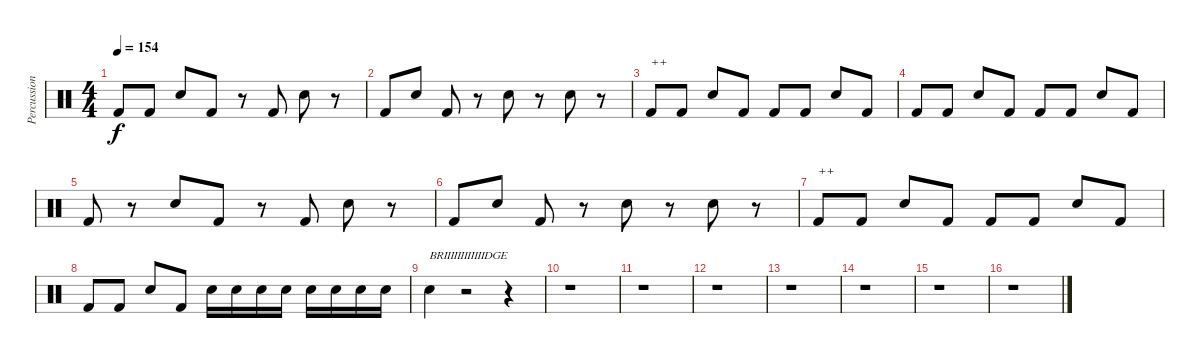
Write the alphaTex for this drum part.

\track ("Percussions" "Percussion") {instrument percussion}
\staff {score}
\articulation defaults
\ts (4 4)
\tempo 154
\clef neutral
\ks c "Kick (hit) 2".8{dy f} "Kick (hit) 2".8 "Snare (hit) 2".8 "Kick (hit) 2".8
r.8 "Kick (hit) 2".8 "Snare (hit) 2".8 r.8 |
"Kick (hit) 2".8 "Snare (hit) 2".8 "Kick (hit) 2".8 r.8 "Snare (hit) 2".8 r.8 "Snare (hit) 2".8 r.8 |
"Kick (hit) 2".8{txt "++"} "Kick (hit) 2".8 "Snare (hit) 2".8 "Kick (hit) 2".8 "Kick (hit) 2".8 "Kick (hit) 2".8 "Snare (hit) 2".8 "Kick (hit) 2".8 |
"Kick (hit) 2".8 "Kick (hit) 2".8 "Snare (hit) 2".8 "Kick (hit) 2".8 "Kick (hit) 2".8 "Kick (hit) 2".8 "Snare (hit) 2".8 "Kick (hit) 2".8 |
"Kick (hit) 2".8 r.8 "Snare (hit) 2".8 "Kick (hit) 2".8 r.8 "Kick (hit) 2".8 "Snare (hit) 2".8 r.8 |
"Kick (hit) 2".8 "Snare (hit) 2".8 "Kick (hit) 2".8 r.8 "Snare (hit) 2".8 r.8 "Snare (hit) 2".8 r.8 |
"Kick (hit) 2".8{txt "++"} "Kick (hit) 2".8 "Snare (hit) 2".8 "Kick (hit) 2".8 "Kick (hit) 2".8 "Kick (hit) 2".8 "Snare (hit) 2".8 "Kick (hit) 2".8 |
"Kick (hit) 2".8 "Kick (hit) 2".8 "Snare (hit) 2".8 "Kick (hit) 2".8 "Snare (hit) 2".16 "Snare (hit) 2".16 "Snare (hit) 2".16 "Snare (hit) 2".16 "Snare (hit) 2".16 "Snare (hit) 2".16 "Snare (hit) 2".16 "Snare (hit) 2".16 |
"Snare (hit)".4{txt "BRIIIIIIIIIIIIDGE"} r.2 r.4 |
r.1 |
r.1 |
r.1 |
r.1 |
r.1 |
r.1 |
r.1
